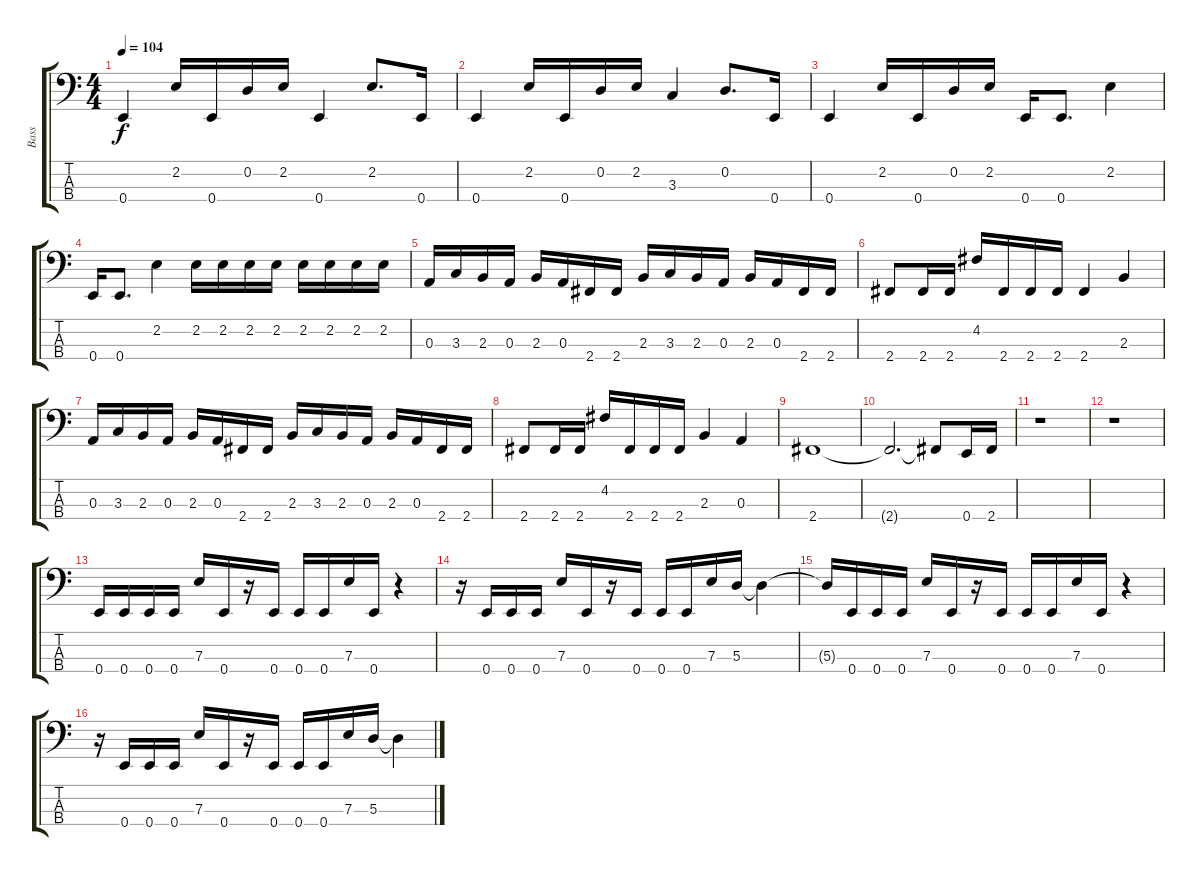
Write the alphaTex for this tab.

\track ("Bass" "Bass") {instrument electricbasspick}
\staff {score tabs}
\tuning (G2 D2 A1 E1) {hide}
\ts (4 4)
\tempo 104
\clef f4
\ks c
0.4.4{dy f} 2.2.16 0.4.16 0.2.16 2.2.16 0.4.4 2.2.8{d} 0.4.16 |
0.4.4 2.2.16 0.4.16 0.2.16 2.2.16 3.3.4 0.2.8{d} 0.4.16 |
0.4.4 2.2.16 0.4.16 0.2.16 2.2.16 0.4.16 0.4.8{d} 2.2.4 |
0.4.16 0.4.8{d} 2.2.4 2.2.16 2.2.16 2.2.16 2.2.16 2.2.16 2.2.16 2.2.16 2.2.16 |
0.3.16 3.3.16 2.3.16 0.3.16 2.3.16 0.3.16 2.4.16 2.4.16 2.3.16 3.3.16 2.3.16 0.3.16 2.3.16 0.3.16 2.4.16 2.4.16 |
2.4.8 2.4.16 2.4.16 4.2.16 2.4.16 2.4.16 2.4.16 2.4.4 2.3.4 |
0.3.16 3.3.16 2.3.16 0.3.16 2.3.16 0.3.16 2.4.16 2.4.16 2.3.16 3.3.16 2.3.16 0.3.16 2.3.16 0.3.16 2.4.16 2.4.16 |
2.4.8 2.4.16 2.4.16 4.2.16 2.4.16 2.4.16 2.4.16 2.3.4 0.3.4 |
2.4.1 |
2.4{t}.2{d} 2.4{t}.8 0.4.16 2.4.16 |
r.1 |
r.1 |
0.4.16 0.4.16 0.4.16 0.4.16 7.3.16 0.4.16 r.16 0.4.16 0.4.16 0.4.16 7.3.16 0.4.16 r.4 |
r.16 0.4.16 0.4.16 0.4.16 7.3.16 0.4.16 r.16 0.4.16 0.4.16 0.4.16 7.3.16 5.3.16 5.3{t}.4 |
5.3{t}.16 0.4.16 0.4.16 0.4.16 7.3.16 0.4.16 r.16 0.4.16 0.4.16 0.4.16 7.3.16 0.4.16 r.4 |
r.16 0.4.16 0.4.16 0.4.16 7.3.16 0.4.16 r.16 0.4.16 0.4.16 0.4.16 7.3.16 5.3.16 5.3{t}.4
